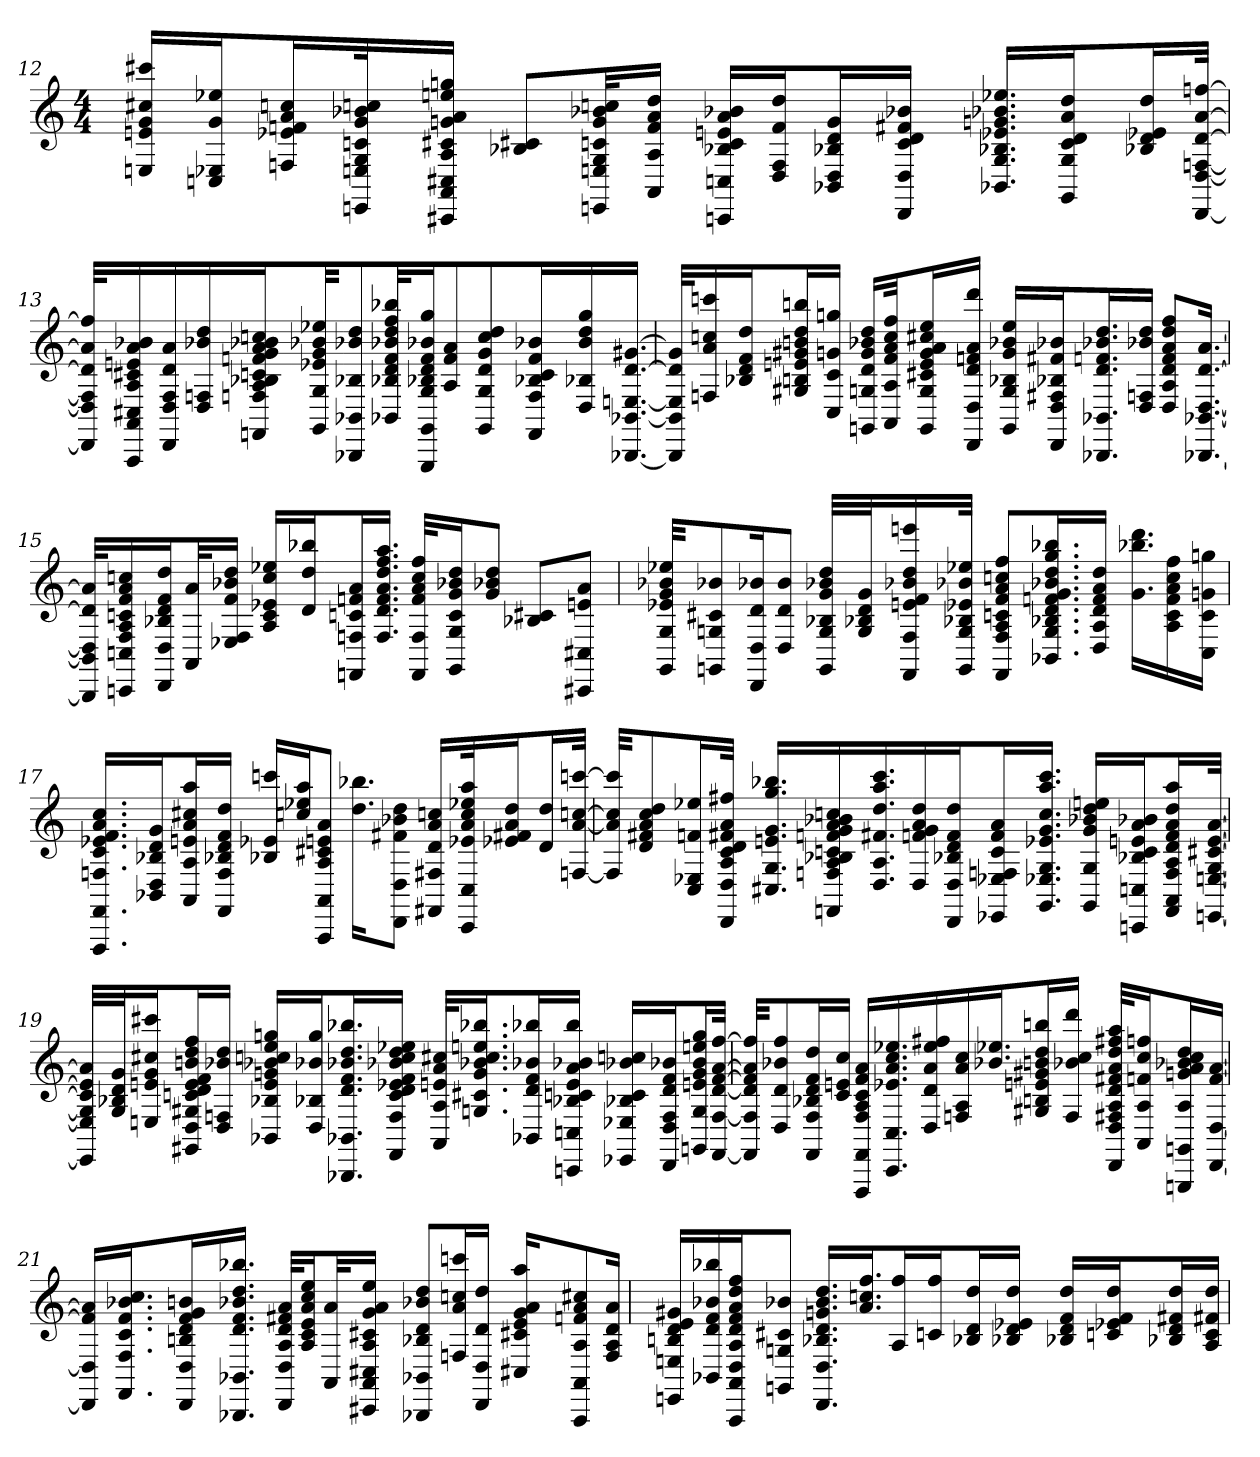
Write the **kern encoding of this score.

**kern
*part1
*staff1
*clefG2
*M4/4
=12
16En/ 16en 16g 16cc#X 16ccc#XLL
16Cn/ 16E-X 16g 16ee-XJ
16Fn/ 16e-X 16fn 16a 16ccnL
32EEn/ 32En 32G 32cn 32g 32b-X 32ccnK
16CC#X/ 16AA 16C#X 16A 16c#X 16gn 16a 16een 16ggnJJ
8B-X/ 8c#XL
32EEn/ 32En 32G 32cn 32g 32b-X 32ccnKL
16AA/ 16A 16f 16a 16ddJJ
16CCn/ 16Cn 16B-X 16c 16en 16a 16b-XLL
16D/ 16F 16f 16ddJ
16BB-X/ 16D 16B-X 16d 16gL
16DD/ 16D 16c 16d 16f#X 16b-XJJ
16.BB-X/ 16.G 16.B-X 16.e-X 16.gn 16.b-X 16.ee-XLL
16GG/ 16G 16c 16d 16a 16ddJ
16B-X/ 16d 16e-X 16ddL
[32DD/ [32D [32Fn [32d [32a [32ffnJJk
=13
32DD/] 32D] 32F] 32d] 32a] 32ff]KLL
16AAA/ 16AA 16C#X 16A 16c#X 16en 16a 16b-X
16DD/ 16D 16F 16d 16aJ
16D/ 16Fn 16b-X 16ddL
16FFn/ 16Fn 16A 16B-X 16cn 16fn 16g 16a 16b-X 16ccnJJ
32GG/ 32G 32e-X 32g 32b-X 32ee-XKKL
8BBB-X/ 8BB-X 8B-X 8b-X 8dd
32BB-X/ 32B-X 32d 32f 32b-X 32dd 32ff 32bb-XKL
16GGG/ 16GG 16G 16B-X 16d 16f 16b-X 16ggJJ
8A/ 8f 8aL
8GG/ 8G 8d 8g 8cc 8ddJ
16FF/ 16F 16B-X 16c 16f 16b-XLL
16D/ 16B-X 16b- 16dd 16ggJ
[16.BBB-X/ [16.BB-X [16.En [16.d [16.g#XJJ
=14
32BBB-/] 32BB-] 32E] 32d] 32g#]KLL
16Fn/ 16a 16ccn 16cccn
16B-X/ 16d 16f 16ddJ
16G#X/ 16Bn 16en 16g#X 16bn 16dd 16bbnL
16C/ 16c 16gn 16ggnJJ
16GGn/ 16Gn 16d 16g 16b-X 16ddLL
32AA/ 32A 32f 32a 32cc 32ffJk
16GG/ 16G 16c#X 16e 16g 16a 16cc#X 16eeL
16DD/ 16D 16d 16fn 16a 16dddJJ
16GG/ 16G 16B-X 16g 16b-X 16eeLL
16DD/ 16D 16F#X 16B-X 16f#X 16b-XJ
16.BBB-X/ 16.BB-X 16.d 16.fn 16.b-X 16.ddL
16D/ 16Fn 16b-X 16ddJJ
8D/ 8A 8d 8f 8a 8dd 8ffL
[16.BBB-X/ [16.BB-X [16.D [16.d [16.aJk
=15
32BBB-/] 32BB-] 32D] 32d] 32a]KLL
16CCn/ 16Cn 16F 16A 16cn 16f 16a 16ccn
16DD/ 16D 16B-X 16d 16f 16ddJ
32AA/ 32aKL
16E-X/ 16F 16f 16b-X 16ddJJ
16A/ 16c 16e-X 16cc 16ee-XLL
16d/ 16dd 16bb-XJ
16FFn/ 16Fn 16cn 16fn 16aL
16.F/ 16.d 16.f 16.a 16.dd 16.ff 16.aaJJ
32FF/ 32F 32f 32a 32cc 32ffKLL
16GG/ 16G 16c 16g 16b-X 16ddJ
8g/ 8b-X 8ddJ
8B-X/ 8c#XL
8CC#X/ 8C#X 8en 8aJ
=16
32GG/ 32G 32e-X 32g 32b-X 32ee-XKKL
8GGn/ 8Gn 8c#X 8b-X
16DD/ 16D 16d 16b-XK
8D/ 8d 8b-J
32GG/ 32G 32B-X 32g 32b-X 32ddKLL
32G/ 32B-X 32d 32gK
16FF/ 16F 16en 16f 16b-X 16dd 16eeen
32GG/ 32G 32B-X 32e-X 32b-X 32ee-XJJk
8FF/ 8F 8A 8cn 8f 8a 8ccn 8ffL
16.BB-X/ 16.G 16.B-X 16.d 16.fn 16.g 16.b-X 16.dd 16.gg 16.bb-XL
16D/ 16A 16d 16f 16a 16ddJJ
16.g\ 16.bb-X 16.dddLL
16A\ 16c 16f 16a 16cc 16ff
16C\ 16c 16gn 16ggnJJ
=17
16.FFF/ 16.FF 16.Fn 16.c 16.e-X 16.f 16.a 16.ccLL
16BB-X/ 16D 16B-X 16d 16gJ
16AA/ 16A 16en 16a 16cc#X 16aaL
16FF/ 16F 16B-X 16d 16f 16ddJJ
16B-X/ 16e-X 16cccnLL
16ccn/ 16ee-X 16aaJ
8AAA/ 8AA 8A 8c#X 8en 8aJ
16.dd\ 16.bb-XKL
8DD\ 8D 8f#X 8b-X 8ddJ
16FF#X/ 16F#X 16d 16a 16ccnLL
32CC/ 32C 32e-X 32a 32cc 32ee-X 32aaK
16e-X/ 16f#X 16a 16ddJ
16d/ 16ddL
[32Fn/ [32a [32ccn [32cccnJJk
=18
32F/] 32a] 32cc] 32ccc]KKL
8d/ 8f#X 8a 8cc 8dd
16C/ 16E-X 16fn 16ee-XL
32DD/ 32D 32A 32c 32d 32f#X 32a 32ff#XJJk
16.C#X/ 16.G 16.en 16.g 16.gg 16.bb-XLL
16FFn/ 16Fn 16A 16B-X 16cn 16fn 16g 16a 16b-X 16ccnJ
16.D/ 16.A 16.f#X 16.dd 16.aa 16.cccJL
16D/ 16fn 16g 16a 16ddL
16DD/ 16D 16B-X 16d 16f 16ddJ
16EE-X/ 16E-X 16Fn 16c 16f 16aL
16.GG/ 16.E-X 16.G 16.e-X 16.g 16.cc 16.aa 16.cccJJ
16GG/ 16G 16g 16b-X 16dd 16eenLL
16CCn/ 16Cn 16B-X 16c 16en 16a 16b-XJ
16FF/ 16AA 16F 16A 16d 16f 16a 16dd 16aaL
[32EEn/ [32En [32G [32c#X [32e [32aJJk
=19
32EE/] 32E] 32G] 32c#] 32e] 32a]LLL
32G/ 32B-X 32d 32gJ
16En/ 16en 16g 16cc#X 16ccc#XJ
16GG#X/ 16D 16G#X 16cn 16d 16e 16f 16bn 16dd 16ffL
16D/ 16Fn 16b-X 16ddJJ
16BB-X/ 16B-X 16e 16gn 16b-X 16ccn 16ee 16ggnLL
16D/ 16B-X 16b-X 16ggJ
16.BBB-X/ 16.BB-X 16.d 16.f 16.b-X 16.dd 16.bb-XL
16FF/ 16F 16c 16d 16e-X 16f 16b-X 16cc 16dd 16ee-XJJ
32AA/ 32A 32en 32a 32cc#XKLL
16.Gn/ 16.c#X 16.g 16.b-X 16.cc# 16.een 16.bb-XJ
16BB-X/ 16d 16f 16b-X 16bb-XL
16CCn/ 16Cn 16B-X 16cn 16e 16a 16b-X 16bb-JJ
16EE-X/ 16E-X 16B-X 16c 16b-X 16ccnLL
16DD/ 16D 16F 16d 16f 16b-XJ
16GGn/ 16G 16en 16g 16b- 16een 16ggL
[32FF/ [32F [32d [32f [32a [32ffJJk
=20
32FF/] 32F] 32d] 32f] 32a] 32ff]KKL
8D/ 8d 8b-X 8ff
16FF/ 16F 16B-X 16d 16f 16ddL
16c/ 16en 16ccJJ
16FFF/ 16FF 16F 16A 16c 16f 16aLL
16.CC/ 16.C 16.e-X 16.a 16.cc 16.ee-XJ
16D/ 16d 16a 16ee- 16ff#XJL
16Fn/ 16A 16a 16ccL
16.b-X/ 16.ee-XJ
16G#X/ 16Bn 16en 16g#X 16bn 16dd 16bbnL
16F/ 16b-X 16cc 16dddJJ
32DD/ 32D 32F#X 32A 32d 32f#X 32a 32dd 32ff#X 32aaKLL
16AA/ 16A 16fn 16cc 16ffnJ
16GGGn/ 16GGn 16A 16gn 16a 16b-X 16cc 16ddL
[16DD/ [16D [16f [16aJJ
=21
16DD/] 16D] 16f] 16a]LL
16.FF/ 16.F 16.c 16.f 16.b-X 16.ccJ
16DD/ 16D 16Bn 16d 16f 16g 16bnL
16.BBB-X/ 16.BB-X 16.d 16.f 16.b-X 16.dd 16.bb-XJJ
32DD/ 32D 32A 32d 32f#X 32aKLL
16A/ 16c 16e 16a 16cc 16eeJ
32AA/ 32aKL
16CC#X/ 16AA 16C#X 16A 16c#X 16g 16a 16eeJJ
8BBB-X/ 8BB-X 8B-X 8d 8b-X 8ddL
16Fn/ 16a 16ccn 16cccnL
16DD/ 16D 16d 16ddJJ
16C#X/ 16c#X 16e 16g 16a 16aaKL
8AAA/ 8AA 8A 8fn 8a 8cc#X
16F/ 16A 16d 16aJk
=22
16EEn/ 16En 16Bn 16d 16e 16g#XLL
16BB-X/ 16d 16f 16b-X 16bb-XJ
16AAA/ 16AA 16D 16A 16d 16f 16a 16dd 16ffK
8GGn/ 8Gn 8c#X 8b-XJ
16.DD/ 16.D 16.B-X 16.d 16.gn 16.b- 16.ddLL
16.a/ 16.ccn 16.ffJ
16A/ 16ffL
16cn/ 16ffJ
16B-X/ 16d 16ddL
16B-X/ 16d 16e-X 16ddJJ
16B-X/ 16d 16f 16ddLL
16cn/ 16e-X 16f 16ddJ
16B-X/ 16d 16f#X 16ddL
16A/ 16c 16f#X 16ddJJ
=
*-
